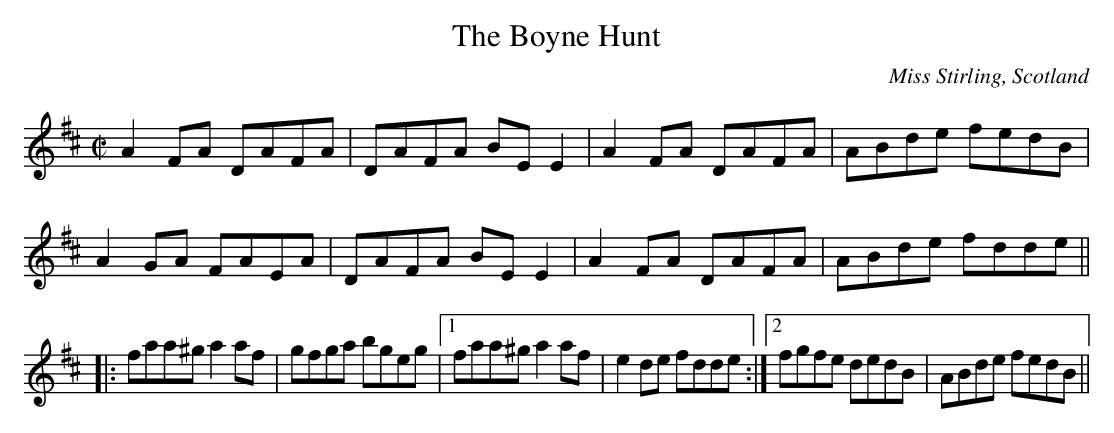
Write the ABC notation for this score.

X:1
T:Boyne Hunt, The
C:Miss Stirling, Scotland
M:C|
K:D
A2FA DAFA|DAFA BEE2|A2FA DAFA|ABde fedB|
A2GA FAEA|DAFA BEE2|A2FA DAFA|ABde fdde||
|:faa^g a2af|gfga bgeg|1 faa^g a2af|e2de fdde:|2 fgfe dedB|ABde fedB||
